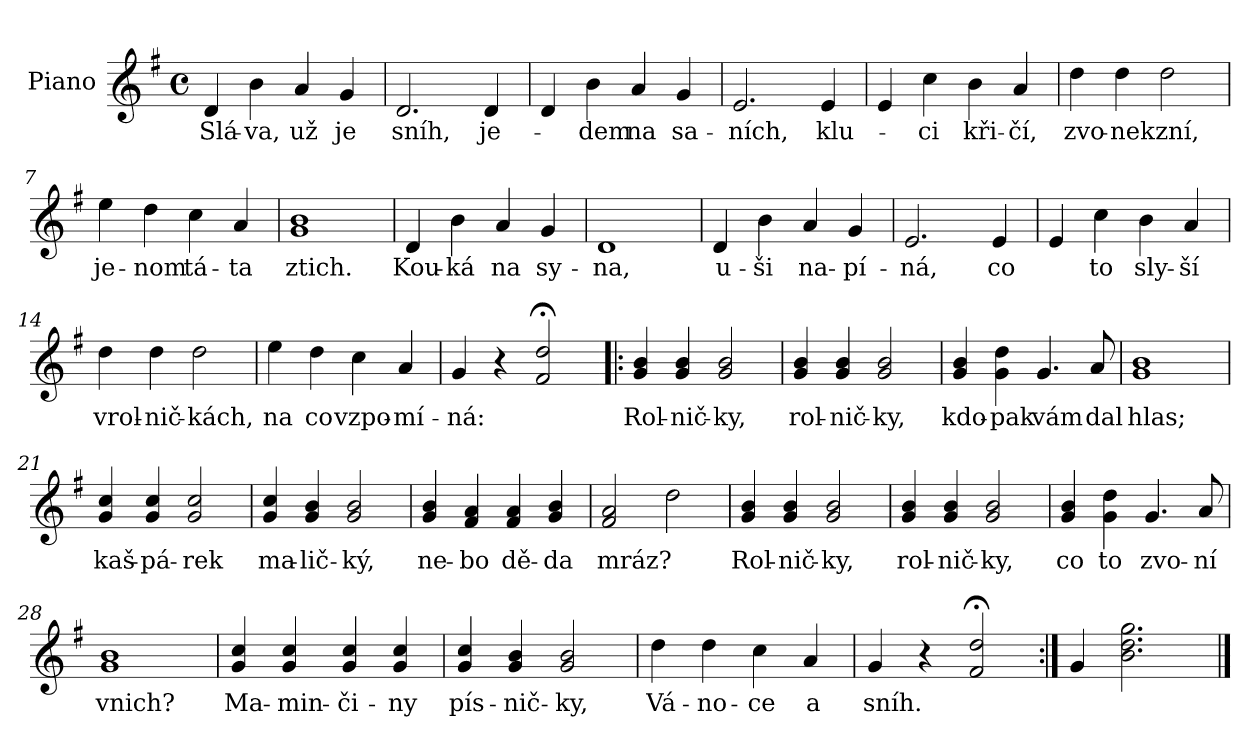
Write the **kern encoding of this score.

**kern	**text
*part1	*part1
*staff1	*staff1
*I"Piano	*
*I'Pno.	*
*clefG2	*
*k[f#]	*
*M4/4	*
*met(c)	*
*MM185	*
=1	=1
!	!LO:LY:b
4d/	Slá-
!	!LO:LY:b
4b\	-va,
!	!LO:LY:b
4a/	už
!	!LO:LY:b
4g/	je
=2	=2
!	!LO:LY:b
2.d/	sníh,
!	!LO:LY:b
4d/	je-
=3	=3
4d/	.
!	!LO:LY:b
4b\	dem
!	!LO:LY:b
4a/	na
!	!LO:LY:b
4g/	sa-
=4	=4
!	!LO:LY:b
2.e/	-ních,
!	!LO:LY:b
4e/	klu-
=5	=5
4e/	.
!	!LO:LY:b
4cc\	ci
!	!LO:LY:b
4b\	kři-
!	!LO:LY:b
4a/	-čí,
=6	=6
!	!LO:LY:b
4dd\	zvo-
!	!LO:LY:b
4dd\	-nek
!	!LO:LY:b
2dd\	zní,
=7	=7
!	!LO:LY:b
4ee\	je-
!	!LO:LY:b
4dd\	-nom
!	!LO:LY:b
4cc\	tá-
!	!LO:LY:b
4a/	-ta
=8	=8
!	!LO:LY:b
1g 1b	ztich.
=9	=9
!	!LO:LY:b
4d/	Kou-
!	!LO:LY:b
4b\	-ká
!	!LO:LY:b
4a/	na
!	!LO:LY:b
4g/	sy-
!!LO:LB:g=z
=10	=10
!	!LO:LY:b
1d	-na,
=11	=11
!	!LO:LY:b
4d/	u-
!	!LO:LY:b
4b\	-ši
!	!LO:LY:b
4a/	na-
!	!LO:LY:b
4g/	-pí-
=12	=12
!	!LO:LY:b
2.e/	-ná,
!	!LO:LY:b
4e/	co
=13	=13
4e/	.
!	!LO:LY:b
4cc\	to
!	!LO:LY:b
4b\	sly-
!	!LO:LY:b
4a/	-ší
=14	=14
!	!LO:LY:b
4dd\	vrol-
!	!LO:LY:b
4dd\	-nič-
!	!LO:LY:b
2dd\	-kách,
=15	=15
!	!LO:LY:b
4ee\	na
!	!LO:LY:b
4dd\	co
!	!LO:LY:b
4cc\	vzpo-
!	!LO:LY:b
4a/	-mí-
=16	=16
!	!LO:LY:b
4g/	-ná:
4r	.
2f#/; 2dd/;	.
=17!|:	=17!|:
!	!LO:LY:b
4g/ 4b/	Rol-
!	!LO:LY:b
4g/ 4b/	-nič-
!	!LO:LY:b
2g/ 2b/	-ky,
=18	=18
!	!LO:LY:b
4g/ 4b/	rol-
!	!LO:LY:b
4g/ 4b/	-nič-
!	!LO:LY:b
2g/ 2b/	-ky,
!!LO:LB:g=z
=19	=19
!	!LO:LY:b
4g/ 4b/	kdo-
!	!LO:LY:b
4g\ 4dd\	-pak
!	!LO:LY:b
4.g/	vám
!	!LO:LY:b
8a/	dal
=20	=20
!	!LO:LY:b
1g 1b	hlas;
=21	=21
!	!LO:LY:b
4g/ 4cc/	kaš-
!	!LO:LY:b
4g/ 4cc/	-pá-
!	!LO:LY:b
2g/ 2cc/	-rek
=22	=22
!	!LO:LY:b
4g/ 4cc/	ma-
!	!LO:LY:b
4g/ 4b/	-lič-
!	!LO:LY:b
2g/ 2b/	-ký,
=23	=23
!	!LO:LY:b
4g/ 4b/	ne-
!	!LO:LY:b
4f#/ 4a/	-bo
!	!LO:LY:b
4f#/ 4a/	dě-
!	!LO:LY:b
4g/ 4b/	-da
=24	=24
!	!LO:LY:b
2f#/ 2a/	mráz?
2dd\	.
=25	=25
!	!LO:LY:b
4g/ 4b/	Rol-
!	!LO:LY:b
4g/ 4b/	-nič-
!	!LO:LY:b
2g/ 2b/	-ky,
=26	=26
!	!LO:LY:b
4g/ 4b/	rol-
!	!LO:LY:b
4g/ 4b/	-nič-
!	!LO:LY:b
2g/ 2b/	-ky,
=27	=27
!	!LO:LY:b
4g/ 4b/	co
!	!LO:LY:b
4g\ 4dd\	to
!	!LO:LY:b
4.g/	zvo-
!	!LO:LY:b
8a/	-ní
!!LO:LB:g=z
=28	=28
!	!LO:LY:b
1g 1b	vnich?
=29	=29
!	!LO:LY:b
4g/ 4cc/	Ma-
!	!LO:LY:b
4g/ 4cc/	-min-
!	!LO:LY:b
4g/ 4cc/	-či-
!	!LO:LY:b
4g/ 4cc/	-ny
=30	=30
!	!LO:LY:b
4g/ 4cc/	pís-
!	!LO:LY:b
4g/ 4b/	-nič-
!	!LO:LY:b
2g/ 2b/	-ky,
!!LO:LB:g=z
=31	=31
!	!LO:LY:b
4dd\	Vá-
!	!LO:LY:b
4dd\	-no-
!	!LO:LY:b
4cc\	-ce
!	!LO:LY:b
4a/	a
=32	=32
!	!LO:LY:b
4g/	sníh.
4r	.
2f#/; 2dd/;	.
=33:|!	=33:|!
4g/	.
2.b\ 2.dd\ 2.gg\	.
==	==
*-	*-
